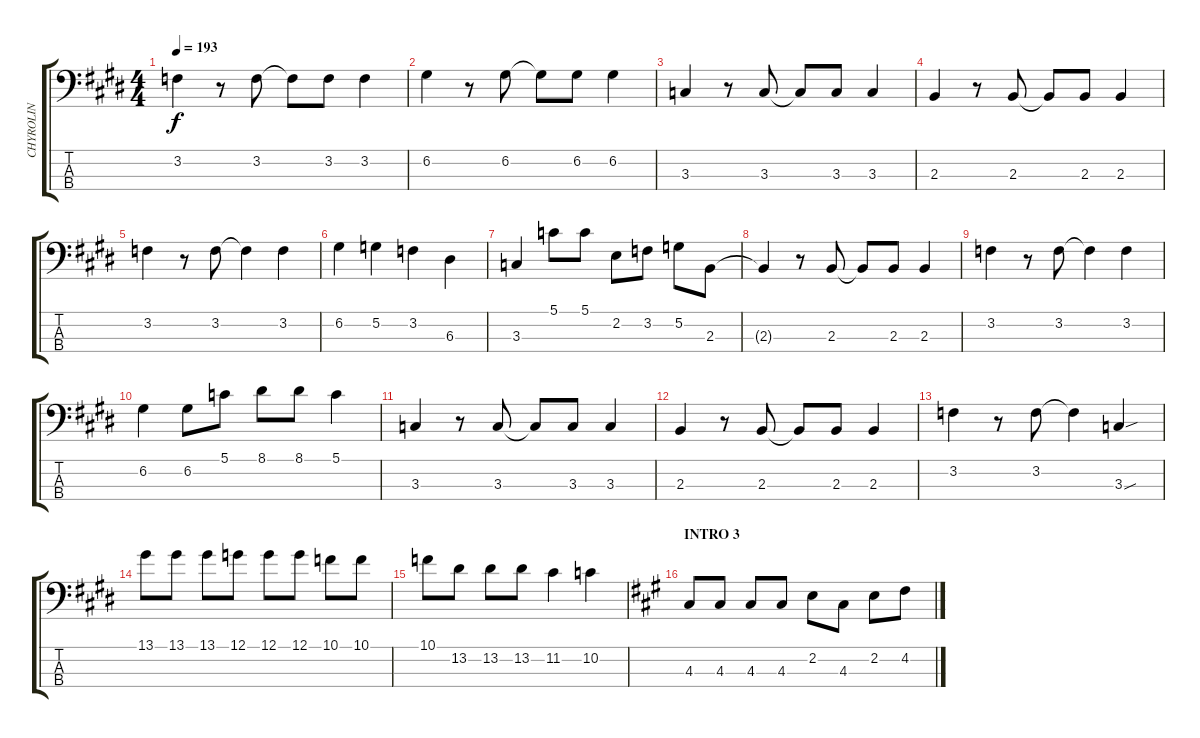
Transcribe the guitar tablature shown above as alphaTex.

\track ("CHYROLIN" "CHYROLIN") {instrument electricbasspick}
\staff {score tabs}
\tuning (G2 D2 A1 E1) {hide}
\ts (4 4)
\tempo 193
\clef f4
\ks c#minor
3.2.4{dy f} r.8 3.2.8 3.2{t}.8 3.2.8 3.2.4 |
6.2.4 r.8 6.2.8 6.2{t}.8 6.2.8 6.2.4 |
3.3.4 r.8 3.3.8 3.3{t}.8 3.3.8 3.3.4 |
2.3.4 r.8 2.3.8 2.3{t}.8 2.3.8 2.3.4 |
3.2.4 r.8 3.2.8 3.2{t}.4 3.2.4 |
6.2.4 5.2.4 3.2.4 6.3.4 |
3.3.4 5.1.8 5.1.8 2.2.8 3.2.8 5.2.8 2.3.8 |
2.3{t}.4 r.8 2.3.8 2.3{t}.8 2.3.8 2.3.4 |
3.2.4 r.8 3.2.8 3.2{t}.4 3.2.4 |
6.2.4 6.2.8 5.1.8 8.1.8 8.1.8 5.1.4 |
3.3.4 r.8 3.3.8 3.3{t}.8 3.3.8 3.3.4 |
2.3.4 r.8 2.3.8 2.3{t}.8 2.3.8 2.3.4 |
3.2.4 r.8 3.2.8 3.2{t}.4 3.3{sou}.4 |
13.1.8 13.1.8 13.1.8 12.1.8 12.1.8 12.1.8 10.1.8 10.1.8 |
10.1.8 13.2.8 13.2.8 13.2.8 11.2.4 10.2.4 |
\section ("" "INTRO 3")
\ks a
4.3.8 4.3.8 4.3.8 4.3.8 2.2.8 4.3.8 2.2.8 4.2.8
